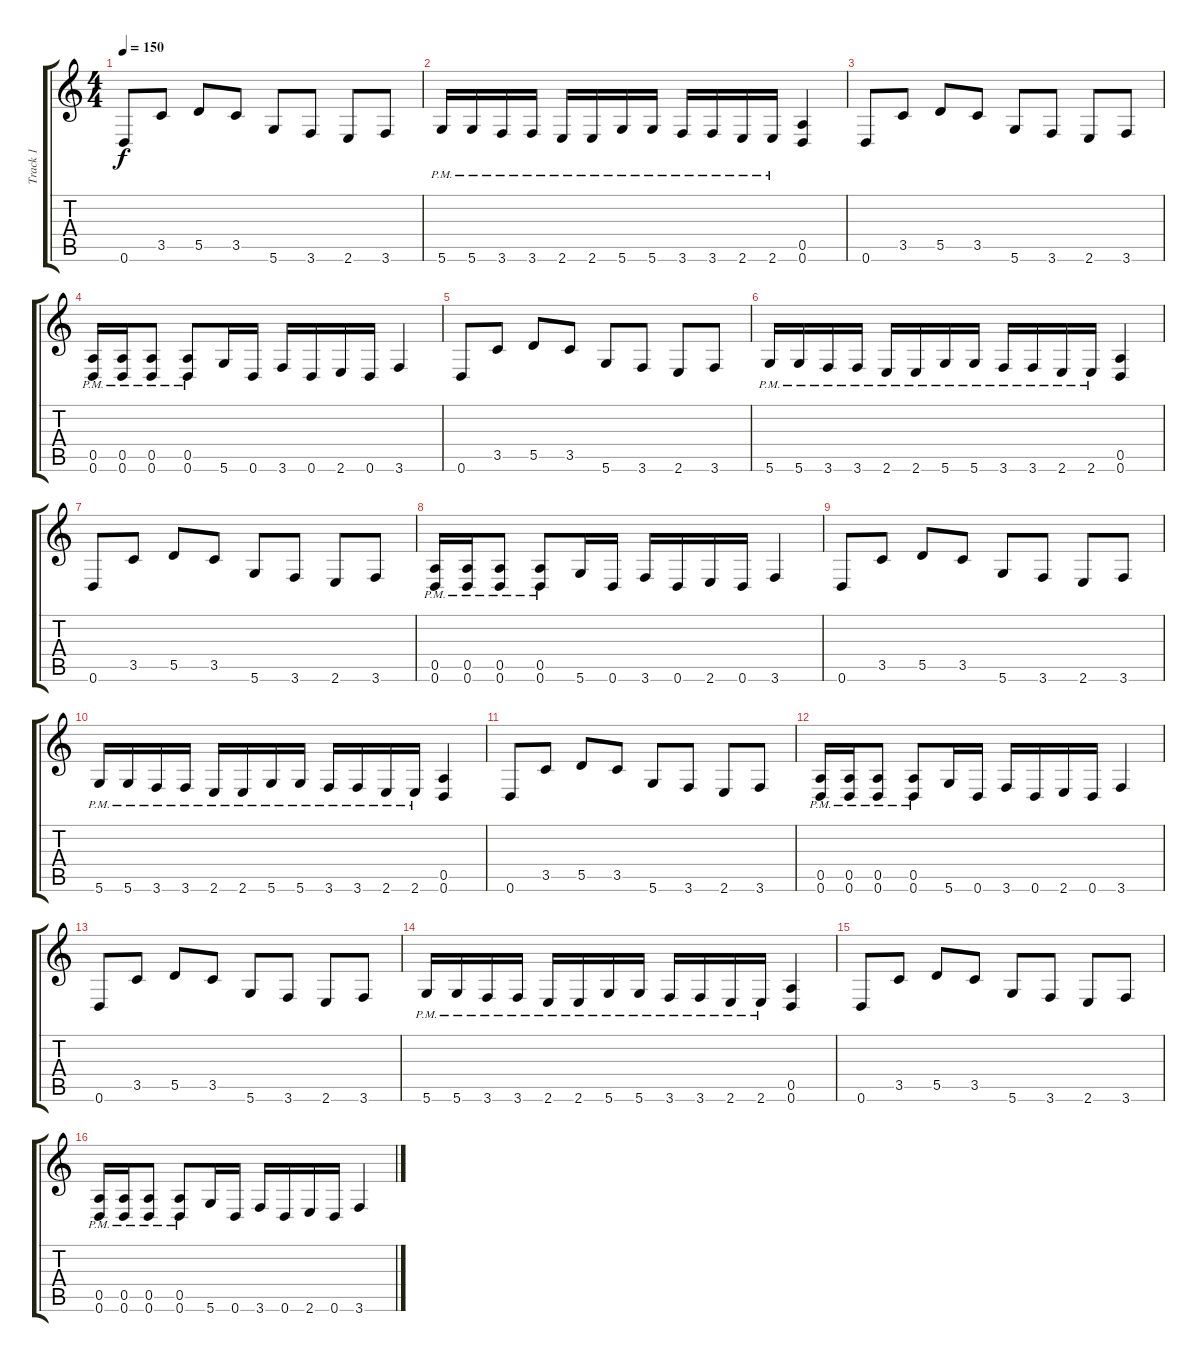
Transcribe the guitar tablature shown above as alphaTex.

\track ("Track 1" "Track 1") {instrument distortionguitar}
\staff {score tabs}
\tuning (E4 B3 G3 D3 A2 D2) {hide}
\ts (4 4)
\tempo 150
\clef g2
\ks c
0.6.8{dy f} 3.5.8 5.5.8 3.5.8 5.6.8 3.6.8 2.6.8 3.6.8 |
5.6{pm}.16 5.6{pm}.16 3.6{pm}.16 3.6{pm}.16 2.6{pm}.16 2.6{pm}.16 5.6{pm}.16 5.6{pm}.16 3.6{pm}.16 3.6{pm}.16 2.6{pm}.16 2.6{pm}.16 (0.5 0.6).4 |
0.6.8 3.5.8 5.5.8 3.5.8 5.6.8 3.6.8 2.6.8 3.6.8 |
(0.5{pm} 0.6{pm}).16 (0.5{pm} 0.6{pm}).16 (0.5{pm} 0.6{pm}).8 (0.5{pm} 0.6{pm}).8 5.6.16 0.6.16 3.6.16 0.6.16 2.6.16 0.6.16 3.6.4 |
0.6.8 3.5.8 5.5.8 3.5.8 5.6.8 3.6.8 2.6.8 3.6.8 |
5.6{pm}.16 5.6{pm}.16 3.6{pm}.16 3.6{pm}.16 2.6{pm}.16 2.6{pm}.16 5.6{pm}.16 5.6{pm}.16 3.6{pm}.16 3.6{pm}.16 2.6{pm}.16 2.6{pm}.16 (0.5 0.6).4 |
0.6.8 3.5.8 5.5.8 3.5.8 5.6.8 3.6.8 2.6.8 3.6.8 |
(0.5{pm} 0.6{pm}).16 (0.5{pm} 0.6{pm}).16 (0.5{pm} 0.6{pm}).8 (0.5{pm} 0.6{pm}).8 5.6.16 0.6.16 3.6.16 0.6.16 2.6.16 0.6.16 3.6.4 |
0.6.8 3.5.8 5.5.8 3.5.8 5.6.8 3.6.8 2.6.8 3.6.8 |
5.6{pm}.16 5.6{pm}.16 3.6{pm}.16 3.6{pm}.16 2.6{pm}.16 2.6{pm}.16 5.6{pm}.16 5.6{pm}.16 3.6{pm}.16 3.6{pm}.16 2.6{pm}.16 2.6{pm}.16 (0.5 0.6).4 |
0.6.8 3.5.8 5.5.8 3.5.8 5.6.8 3.6.8 2.6.8 3.6.8 |
(0.5{pm} 0.6{pm}).16 (0.5{pm} 0.6{pm}).16 (0.5{pm} 0.6{pm}).8 (0.5{pm} 0.6{pm}).8 5.6.16 0.6.16 3.6.16 0.6.16 2.6.16 0.6.16 3.6.4 |
0.6.8 3.5.8 5.5.8 3.5.8 5.6.8 3.6.8 2.6.8 3.6.8 |
5.6{pm}.16 5.6{pm}.16 3.6{pm}.16 3.6{pm}.16 2.6{pm}.16 2.6{pm}.16 5.6{pm}.16 5.6{pm}.16 3.6{pm}.16 3.6{pm}.16 2.6{pm}.16 2.6{pm}.16 (0.5 0.6).4 |
0.6.8 3.5.8 5.5.8 3.5.8 5.6.8 3.6.8 2.6.8 3.6.8 |
(0.5{pm} 0.6{pm}).16 (0.5{pm} 0.6{pm}).16 (0.5{pm} 0.6{pm}).8 (0.5{pm} 0.6{pm}).8 5.6.16 0.6.16 3.6.16 0.6.16 2.6.16 0.6.16 3.6.4
